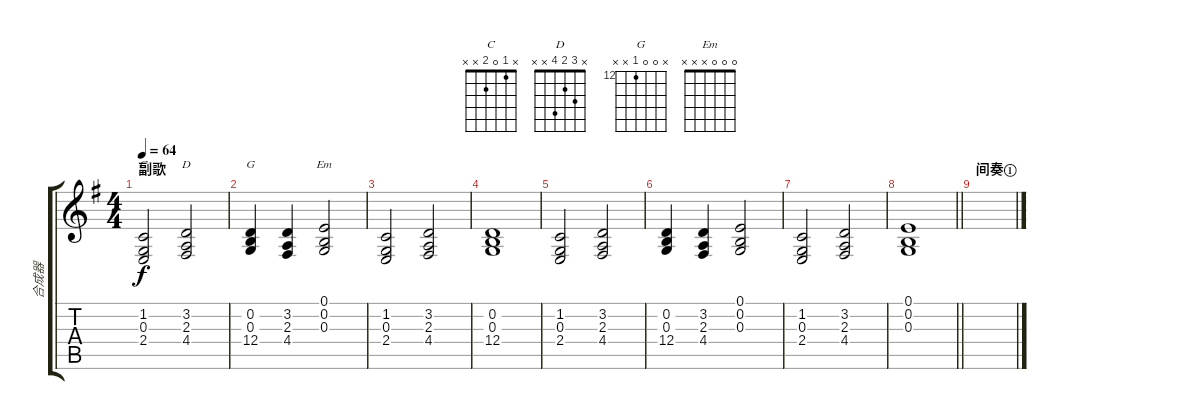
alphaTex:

\track ("合成器" "合成器") {instrument choiraahs}
\staff {score tabs}
\tuning (E4 B3 G3 D3 A2 E2) {hide}
\chord ("C" x 1 0 2 x x)
\chord ("D" x 3 2 4 x x)
\chord ("G" x 0 0 12 x x) {firstfret 12}
\chord ("Em" 0 0 0 x x x)
\ts (4 4)
\section ("" "副歌")
\tempo 64
\clef g2
\ks g
(1.2 0.3 2.4).2{ch "C" dy f} (3.2 2.3 4.4).2{ch "D"} |
(0.2 0.3 12.4).4{ch "G"} (3.2 2.3 4.4).4 (0.1 0.2 0.3).2{ch "Em"} |
(1.2 0.3 2.4).2 (3.2 2.3 4.4).2 |
(0.2 0.3 12.4).1 |
(1.2 0.3 2.4).2 (3.2 2.3 4.4).2 |
(0.2 0.3 12.4).4 (3.2 2.3 4.4).4 (0.1 0.2 0.3).2 |
(1.2 0.3 2.4).2 (3.2 2.3 4.4).2 |
\barLineRight lightlight
(0.1 0.2 0.3).1 |
\section ("" "间奏①")
